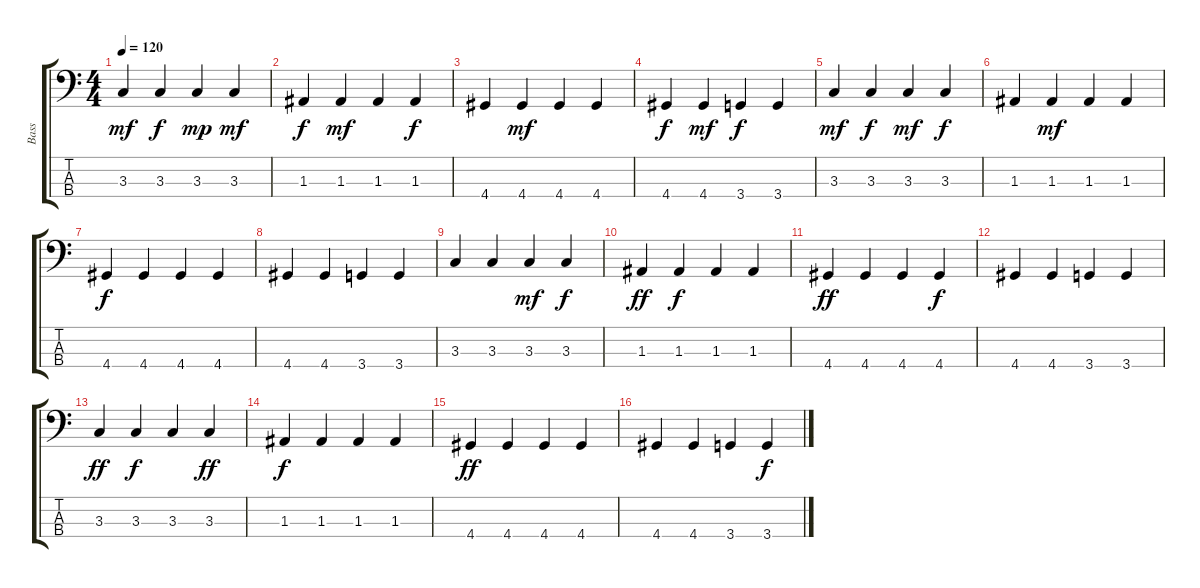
\track ("Bass" "Bass") {instrument electricbassfinger}
\staff {score tabs}
\tuning (G2 D2 A1 E1) {hide}
\ts (4 4)
\tempo 120
\clef f4
\ks c
3.3.4{dy mf} 3.3.4{dy f} 3.3.4{dy mp} 3.3.4{dy mf} |
1.3.4{dy f} 1.3.4{dy mf} 1.3.4 1.3.4{dy f} |
4.4.4 4.4.4{dy mf} 4.4.4 4.4.4 |
4.4.4{dy f} 4.4.4{dy mf} 3.4.4{dy f} 3.4.4 |
3.3.4{dy mf} 3.3.4{dy f} 3.3.4{dy mf} 3.3.4{dy f} |
1.3.4 1.3.4{dy mf} 1.3.4 1.3.4 |
4.4.4{dy f} 4.4.4 4.4.4 4.4.4 |
4.4.4 4.4.4 3.4.4 3.4.4 |
3.3.4 3.3.4 3.3.4{dy mf} 3.3.4{dy f} |
1.3.4{dy ff} 1.3.4{dy f} 1.3.4 1.3.4 |
4.4.4{dy ff} 4.4.4 4.4.4 4.4.4{dy f} |
4.4.4 4.4.4 3.4.4 3.4.4 |
3.3.4{dy ff} 3.3.4{dy f} 3.3.4 3.3.4{dy ff} |
1.3.4{dy f} 1.3.4 1.3.4 1.3.4 |
4.4.4{dy ff} 4.4.4 4.4.4 4.4.4 |
4.4.4 4.4.4 3.4.4 3.4.4{dy f}
